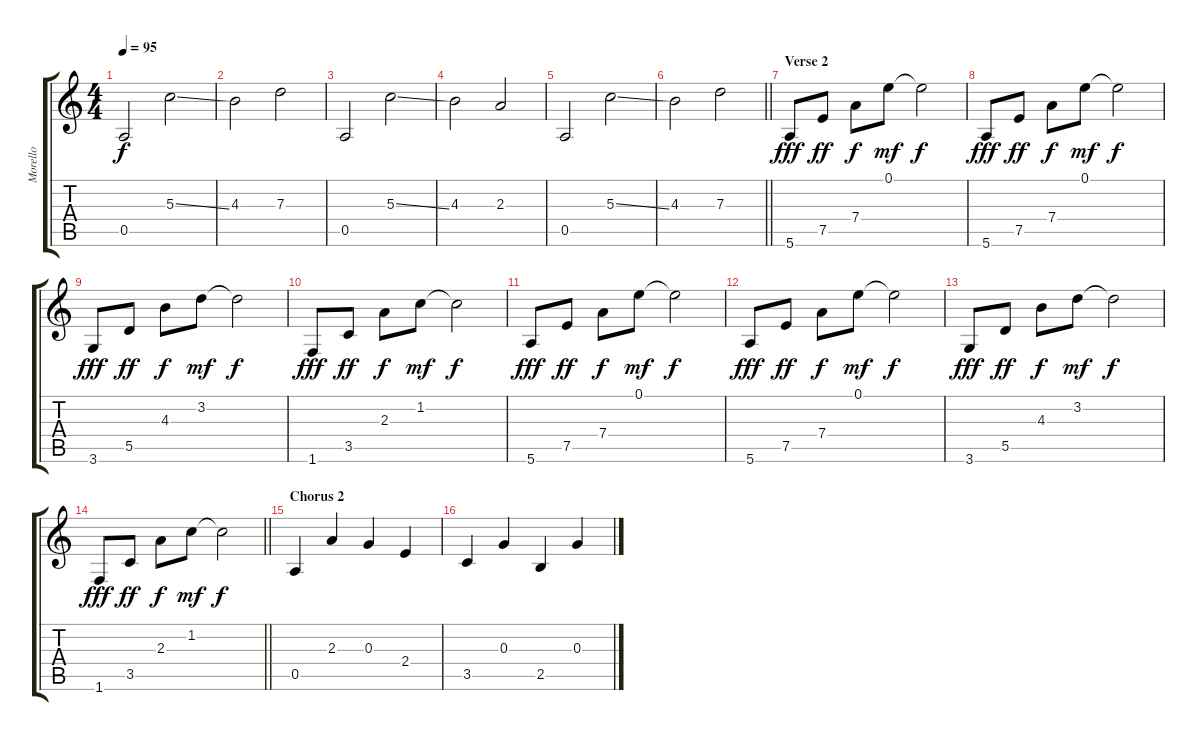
\track ("Morello" "Morello") {instrument electricguitarclean}
\staff {score tabs}
\tuning (E4 B3 G3 D3 A2 E2) {hide}
\ts (4 4)
\tempo 95
\clef g2
\ks c
0.5.2{dy f} 5.3{ss}.2 |
4.3.2 7.3.2 |
0.5.2 5.3{ss}.2 |
4.3.2 2.3.2 |
0.5.2 5.3{ss}.2 |
\barLineRight lightlight
4.3.2 7.3.2 |
\section ("" "Verse 2")
5.6.8{dy fff instrument electricguitarclean} 7.5.8{dy ff} 7.4.8{dy f} 0.1.8{dy mf} 0.1{t}.2{dy f} |
5.6.8{dy fff} 7.5.8{dy ff} 7.4.8{dy f} 0.1.8{dy mf} 0.1{t}.2{dy f} |
3.6.8{dy fff} 5.5.8{dy ff} 4.3.8{dy f} 3.2.8{dy mf} 3.2{t}.2{dy f} |
1.6.8{dy fff} 3.5.8{dy ff} 2.3.8{dy f} 1.2.8{dy mf} 1.2{t}.2{dy f} |
5.6.8{dy fff} 7.5.8{dy ff} 7.4.8{dy f} 0.1.8{dy mf} 0.1{t}.2{dy f} |
5.6.8{dy fff} 7.5.8{dy ff} 7.4.8{dy f} 0.1.8{dy mf} 0.1{t}.2{dy f} |
3.6.8{dy fff} 5.5.8{dy ff} 4.3.8{dy f} 3.2.8{dy mf} 3.2{t}.2{dy f} |
\barLineRight lightlight
1.6.8{dy fff} 3.5.8{dy ff} 2.3.8{dy f} 1.2.8{dy mf} 1.2{t}.2{dy f} |
\section ("" "Chorus 2")
0.5.4 2.3.4 0.3.4 2.4.4 |
3.5.4 0.3.4 2.5.4 0.3.4
